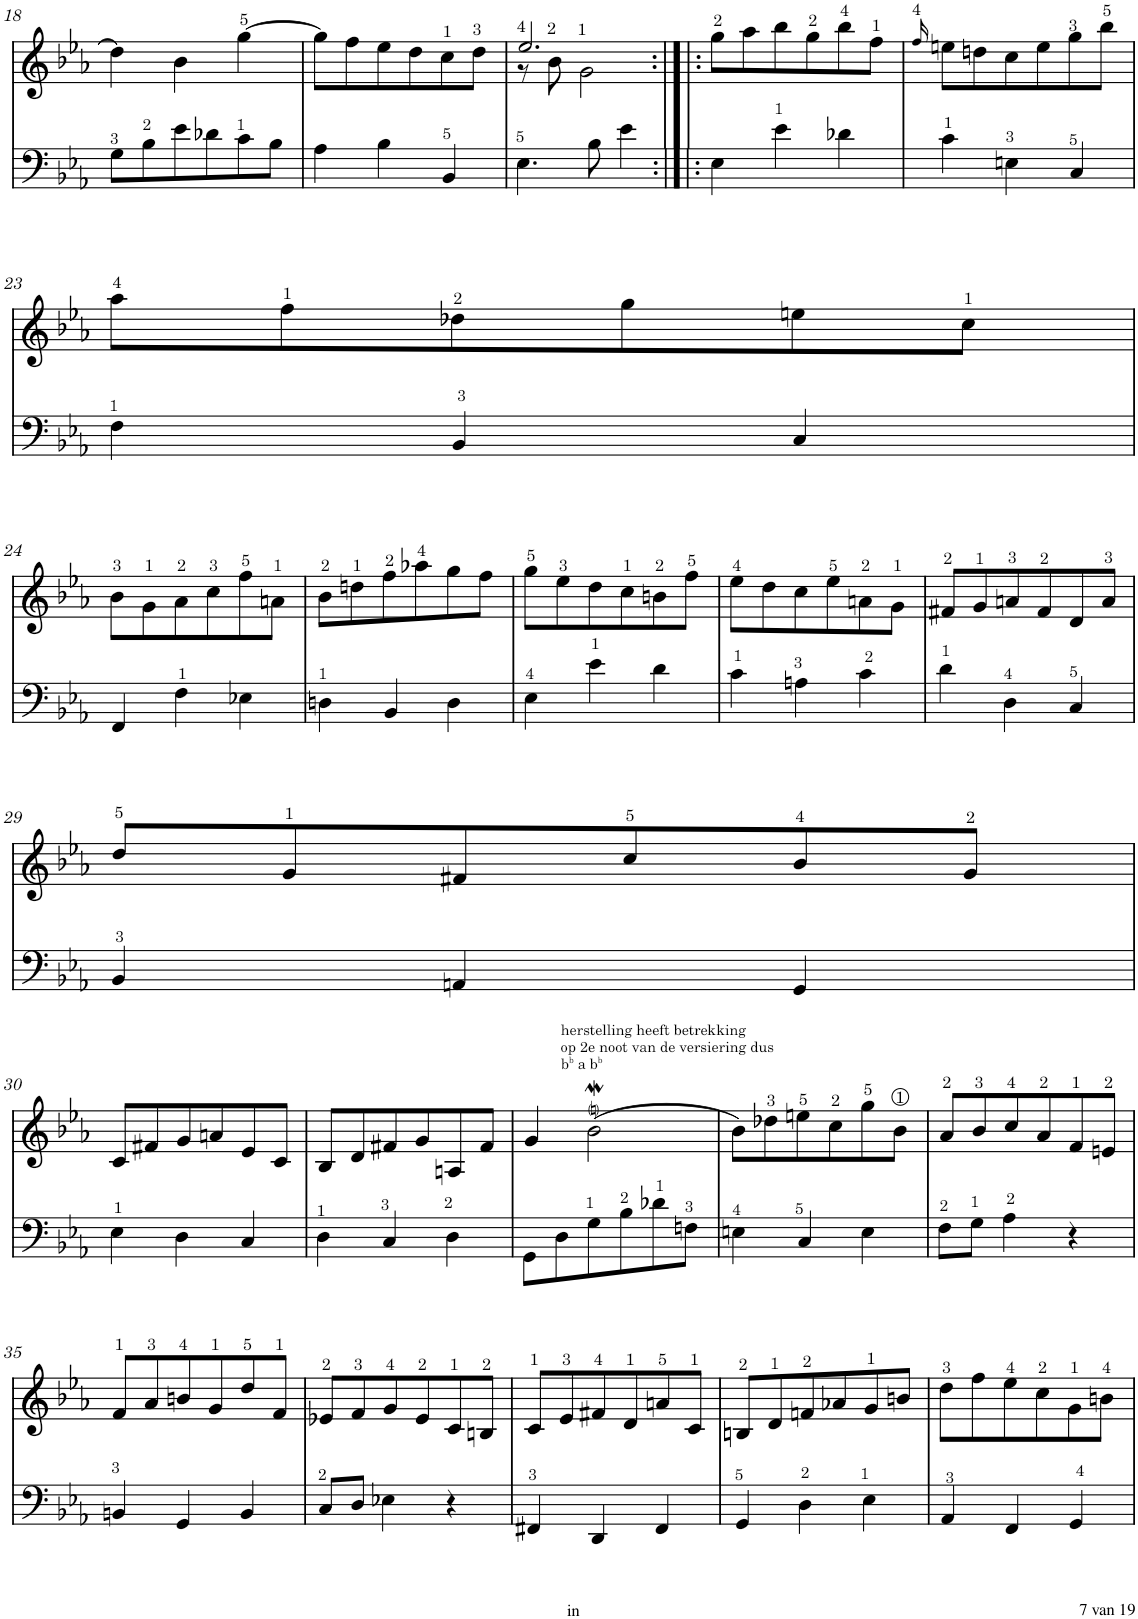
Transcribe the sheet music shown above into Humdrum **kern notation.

**kern	**kern
*part1	*part1
*staff2	*staff1
*I"Harpsichord	*
*I'Hch.	*
!!LO:PB:g=z
*clefF4	*clefG2
*k[b-e-a-]	*k[b-e-a-]
*M3/4	*M3/4
=18	=18
8G\L	4dd\]
8B-\	.
8e-\	4b-\
8d-X\	.
8c\	[4gg\
8B-\J	.
=19	=19
4A-\	8gg\L]
.	8ff\
4B-\	8ee-\
.	8dd\
4BB-/	8cc\
.	8dd\J
=20	=20
*	*^
4.E-\	2.ee-/	8r
.	.	8b-\
.	.	2g\
8B-\	.	.
4e-\	.	.
*	*v	*v
=21:|!|:	=21:|!|:
4E-\	8gg\L
.	8aa-\
4e-\	8bb-\
.	8gg\
4d-X\	8bb-\
.	8ff\J
=22	=22
.	16qff/
4c\	8een\L
.	8ddn\
4En\	8cc\
.	8ee\
4C/	8gg\
.	8bb-\J
!!LO:LB:g=z
=23	=23
4F\	8aa-\L
.	8ff\
4BB-/	8dd-X\
.	8gg\
4C/	8een\
.	8cc\J
!!LO:LB:g=z
=24	=24
4FF/	8b-\L
.	8g\
4F\	8a-\
.	8cc\
4E-X\	8ff\
.	8an\J
=25	=25
4Dn\	8b-\L
.	8ddn\
4BB-/	8ff\
.	8aa-X\
4D\	8gg\
.	8ff\J
=26	=26
4E-\	8gg\L
.	8ee-\
4e-\	8dd\
.	8cc\
4d\	8bn\
.	8ff\J
=27	=27
4c\	8ee-\L
.	8dd\
4An\	8cc\
.	8ee-\
4c\	8an\
.	8g\J
=28	=28
4d\	8f#X/L
.	8g/
4D\	8an/
.	8f#/
4C/	8d/
.	8a/J
!!LO:LB:g=z
=29	=29
4BB-/	8dd/L
.	8g/
4AAn/	8f#X/
.	8cc/
4GG/	8b-/
.	8g/J
!!LO:LB:g=z
=30	=30
4E-\	8c/L
.	8f#X/
4D\	8g/
.	8an/
4C/	8e-/
.	8c/J
=31	=31
4D\	8B-/L
.	8d/
4C/	8f#X/
.	8g/
4D\	8An/
.	8f#/J
=32	=32
*	*^
8GG\L	4g/	4ryy
8D\	.	.
!	!LO:TX:a:t=herstelling heeft betrekking	!
!	!LO:TX:a:t=op 2e noot van de versiering dus	!
!	!LO:TX:a:t=b	!
!	!LO:TX:a:t=b	!
!	!LO:TX:a:t=a b	!
!	!LO:TX:a:t=b	!
8G\	(2b-W\	2ani
8B-\	.	.
8d-X\	.	.
8Fn\J	.	.
*	*v	*v
=33	=33
4En\	8b-\L)
.	8dd-X\
4C/	8een\
.	8cc\
4E\	8gg\
.	8b-\J
=34	=34
8F\L	8a-/L
8G\J	8b-/
4A-\	8cc/
.	8a-/
4r	8f/
.	8en/J
!!LO:LB:g=z
=35	=35
4BBn/	8f/L
.	8a-/
4GG/	8bn/
.	8g/
4BB/	8dd/
.	8f/J
=36	=36
8C/L	8e-X/L
8D/J	8f/
4E-X\	8g/
.	8e-/
4r	8c/
.	8Bn/J
=37	=37
4FF#X/	8c/L
.	8e-/
4DD/	8f#X/
.	8d/
4FF#/	8an/
.	8c/J
=38	=38
4GG/	8Bn/L
.	8d/
4D\	8fn/
.	8a-X/
4E-\	8g/
.	8bn/J
=39	=39
4AA-/	8dd\L
.	8ff\
4FF/	8ee-\
.	8cc\
4GG/	8g\
.	8bn\J
=	=
*-	*-
